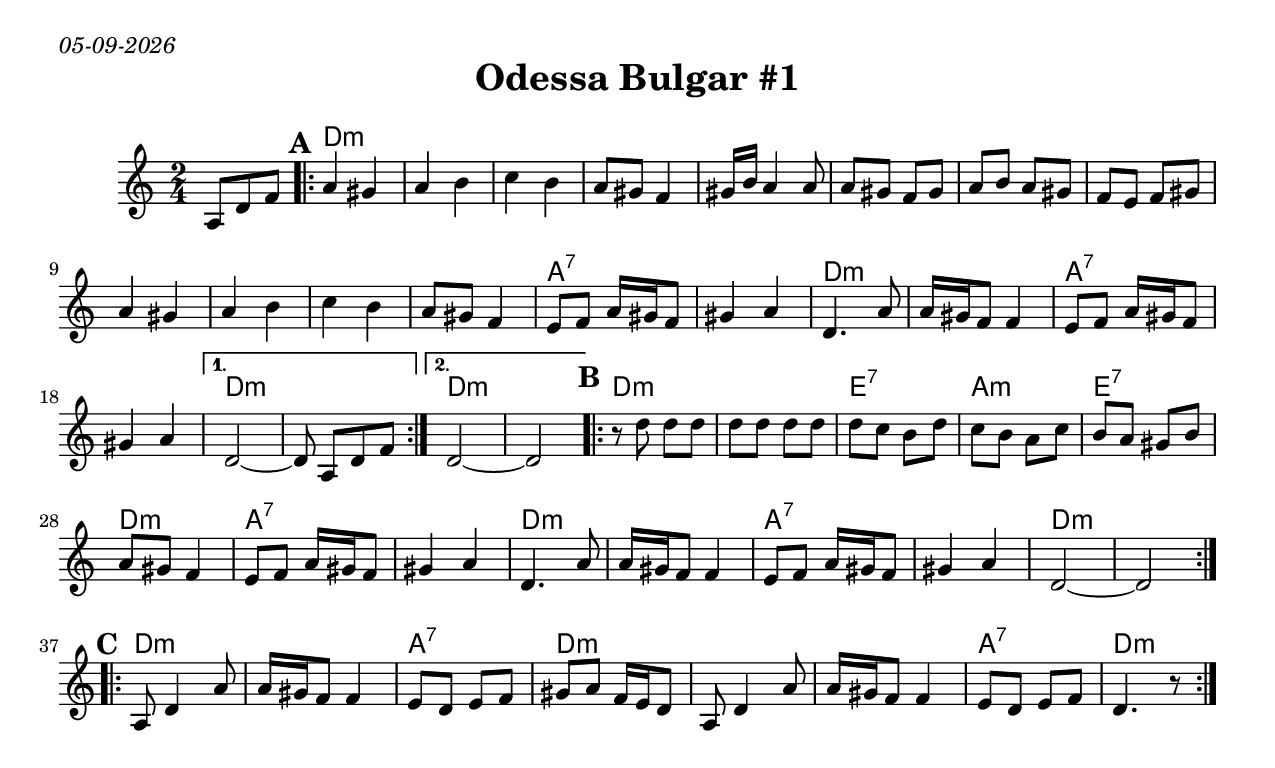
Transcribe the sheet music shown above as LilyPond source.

\version "2.20.0"
\include "english.ly"
\paper{
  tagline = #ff
  print-all-headers = ##t
  #(set-paper-size "letter")
}
date = #(strftime "%d-%m-%Y" (localtime (current-time)))

\markup{ \italic{ \date }  }

%\markup{ Got something to say? }

global = {
  \clef treble
  \key c \major
  \time 2/4
  \set Score.markFormatter = #format-mark-box-alphabet
}

%#################################### Melody ########################
%melody =  \transpose c d \relative c' {  %transpose for clarinet
melody = \relative c' {
  \global
  \partial 8*3 a8 [d f]    %lead in notes

  \repeat volta 2{
   \mark \default
   a4 gs
   a b
   c4 b
   a8 [gs] f4|

   gs16 [b] a4 a8|
   a8 [gs] f [gs]
   a8 b a gs f e f gs
   a4 gs

   a b
   c4 b
   a8 gs f4
   e8 f a16 gs f8
   gs4 a
   d,4. a'8
   a16 gs f8 f4
   e8 f a16 gs f8
   gs4 a
  }
  \alternative {
    {d,2~ d8 a [d f] }
    {d2~d2}
  }

  \repeat volta 2{
   \mark \default
   r8 d' d d
   d8 d d d
   d8 c b d
   c8 b a c
   b8 a gs b
   a8 gs f4e8 f a16 gs f8
  gs4 a
  d,4. a'8
  a16 gs f8 f4
  %gs8 a f16 e d8
  e8 f a16 gs f8
  gs4 a
  d,2~d2
  }

   \repeat volta 2{
     \mark \default
     a8 d4 a'8
     a16 gs f8 f4
     e8 d e f
     gs8 a  f16 e d8

     a8 d4 a'8
     a16 gs f8 f4
     e8 d e f
    d4. r8

  }
}
%################################# Lyrics #####################
%\addlyrics{ \set stanza = #"1. " }
%################################# Chords #######################
harmonies = \chordmode {
s8*3
d2*12:m
a2*2:7
d2*2:m
a2*2:7
d2*2:m
d2*2:m
%b
d2*2:m
e2:7
a2:m
e2:7
d2:m
a2*2:7
d2*2:m
a2*2:7
d2*2:m
%c
d2*2:m
a2:7
d2*3:m
a2:7
d2:m
}

\score {
  % transpose score below
  %\transpose c d
  <<
    \new ChordNames {
      \set chordChanges = ##f
      \harmonies
    }
    \new Staff   \melody
  >>
  \header{
    title= "Odessa Bulgar #1"
    subtitle=""
    composer= ""
    instrument =""
    arranger= ""
  }
  \layout{indent = 1.0\cm}
  \midi {
    \tempo 4 = 120

    % \midi { }
  }
}
%{
% more verses:
\markup{}
\markup {
  \font-size #2
  \fill-line {
    \hspace #0.1 % distance from left margin
    \column {
      \line { "1."
	\column {
	  ""
	}
      }
      \hspace #0.2 % vertical distance between verses
      \line { "2."
	\column {
	 ""
	}
      }
    }
    \hspace #0.1  % horiz. distance between columns
    \column {
      \line { "3."
	\column {
	  ""
	}
      }
      \hspace #0.2 % distance between verses
      \line { "4."
	\column {
	 ""
	}
      }
    }
    \hspace #0.1 % distance to right margin
  }
}

%}
